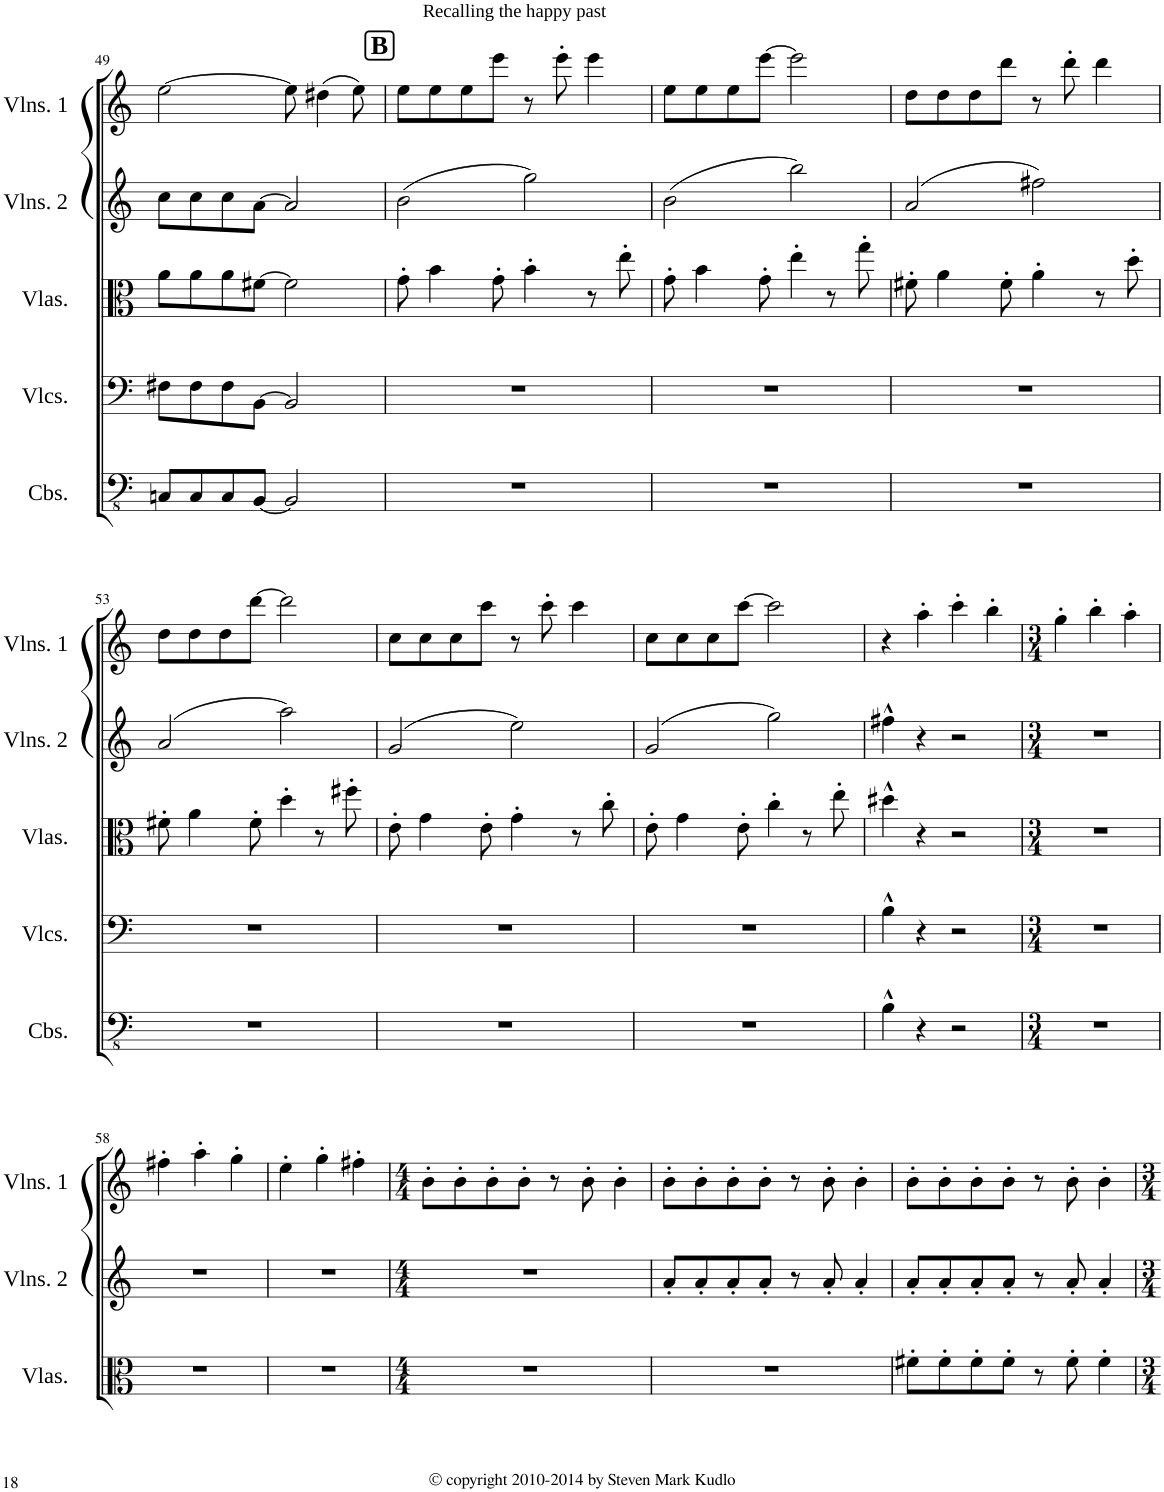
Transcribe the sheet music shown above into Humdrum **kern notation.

**kern	**kern	**kern	**kern	**kern
*part5	*part4	*part3	*part2	*part1
*staff5	*staff4	*staff3	*staff2	*staff1
*I"Contrabasses	*I"Violoncellos	*I"Violas	*I"Violins 2	*I"Violins 1
*I'Cbs.	*I'Vlcs.	*I'Vlas.	*I'Vlns. 2	*I'Vlns. 1
!!LO:PB:g=z
*clefFv4	*clefF4	*clefC3	*clefG2	*clefG2
*k[]	*k[]	*k[]	*k[]	*k[]
*M4/4	*M4/4	*M4/4	*M4/4	*M4/4
=49	=49	=49	=49	=49
8CCn/L	8F#X\L	8a\L	8cc\L	[2ee\
8CC/	8F#\	8a\	8cc\	.
8CC/	8F#\	8a\	8cc\	.
[8BBB/J	[8BB\J	[8f#X\J	[8a\J	.
2BBB/]	2BB/]	2f#\]	2a/]	8ee\]
.	.	.	.	(4dd#X\
.	.	.	.	8ee\)
!!LO:REH:place=s1:a:B:cj:fs=14:t=B
=50	=50	=50	=50	=50
!	!	!	!	!LO:TX:a:t=Recalling the happy past
1r	1r	8g'\	(2b\	8ee\L
.	.	4b\	.	8ee\
.	.	.	.	8ee\
.	.	8g'\	.	8eee\J
.	.	4b'\	2gg\)	8r
.	.	.	.	8eee'\
.	.	8r	.	4eee\
.	.	8ee'\	.	.
=51	=51	=51	=51	=51
1r	1r	8g'\	(2b\	8ee\L
.	.	4b\	.	8ee\
.	.	.	.	8ee\
.	.	8g'\	.	[8eee\J
.	.	4ee'\	2bb\)	2eee\]
.	.	8r	.	.
.	.	8gg'\	.	.
=52	=52	=52	=52	=52
1r	1r	8f#X'\	(2a/	8dd\L
.	.	4a\	.	8dd\
.	.	.	.	8dd\
.	.	8f#'\	.	8ddd\J
.	.	4a'\	2ff#X\)	8r
.	.	.	.	8ddd'\
.	.	8r	.	4ddd\
.	.	8dd'\	.	.
!!LO:LB:g=z
=53	=53	=53	=53	=53
1r	1r	8f#X'\	(2a/	8dd\L
.	.	4a\	.	8dd\
.	.	.	.	8dd\
.	.	8f#'\	.	[8ddd\J
.	.	4dd'\	2aa\)	2ddd\]
.	.	8r	.	.
.	.	8ff#X'\	.	.
=54	=54	=54	=54	=54
1r	1r	8e'\	(2g/	8cc\L
.	.	4g\	.	8cc\
.	.	.	.	8cc\
.	.	8e'\	.	8ccc\J
.	.	4g'\	2ee\)	8r
.	.	.	.	8ccc'\
.	.	8r	.	4ccc\
.	.	8cc'\	.	.
=55	=55	=55	=55	=55
1r	1r	8e'\	(2g/	8cc\L
.	.	4g\	.	8cc\
.	.	.	.	8cc\
.	.	8e'\	.	[8ccc\J
.	.	4cc'\	2gg\)	2ccc\]
.	.	8r	.	.
.	.	8ee'\	.	.
=56	=56	=56	=56	=56
4BB^^\	4B^^\	4dd#X^^\	4ff#X^^\	4r
4r	4r	4r	4r	4aa'\
2r	2r	2r	2r	4ccc'\
.	.	.	.	4bb'\
=57	=57	=57	=57	=57
*M3/4	*M3/4	*M3/4	*M3/4	*M3/4
2.r	2.r	2.r	2.r	4gg'\
.	.	.	.	4bb'\
.	.	.	.	4aa'\
!!LO:LB:g=z
=58	=58	=58	=58	=58
2.r	2.r	2.r	2.r	4ff#X'\
.	.	.	.	4aa'\
.	.	.	.	4gg'\
=59	=59	=59	=59	=59
2.r	2.r	2.r	2.r	4ee'\
.	.	.	.	4gg'\
.	.	.	.	4ff#X'\
=60	=60	=60	=60	=60
*M4/4	*M4/4	*M4/4	*M4/4	*M4/4
1r	1r	1r	1r	8b'\L
.	.	.	.	8b'\
.	.	.	.	8b'\
.	.	.	.	8b'\J
.	.	.	.	8r
.	.	.	.	8b'\
.	.	.	.	4b'\
=61	=61	=61	=61	=61
1r	1r	1r	8a'/L	8b'\L
.	.	.	8a'/	8b'\
.	.	.	8a'/	8b'\
.	.	.	8a'/J	8b'\J
.	.	.	8r	8r
.	.	.	8a'/	8b'\
.	.	.	4a'/	4b'\
=62	=62	=62	=62	=62
1r	1r	8f#X'\L	8a'/L	8b'\L
.	.	8f#'\	8a'/	8b'\
.	.	8f#'\	8a'/	8b'\
.	.	8f#'\J	8a'/J	8b'\J
.	.	8r	8r	8r
.	.	8f#'\	8a'/	8b'\
.	.	4f#'\	4a'/	4b'\
=	=	=	=	=
*-	*-	*-	*-	*-
